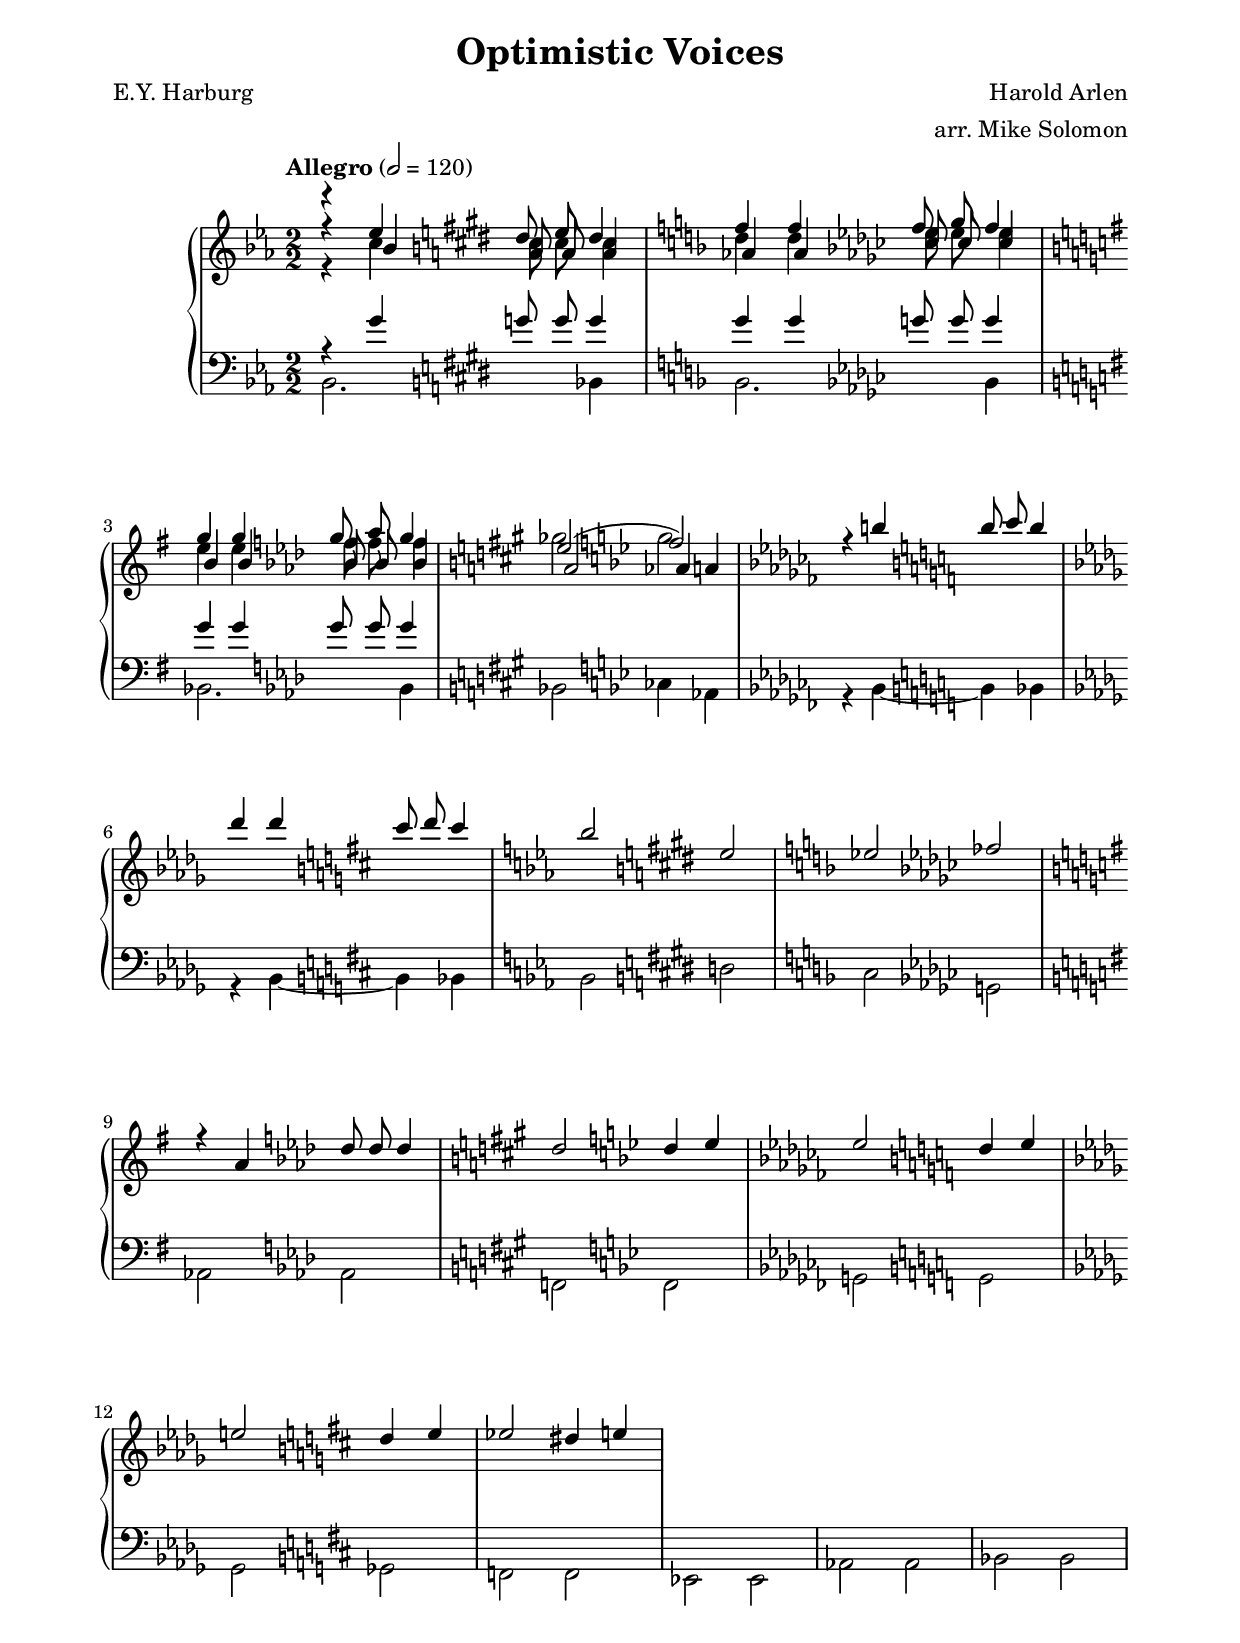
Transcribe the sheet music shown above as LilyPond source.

\version "2.17.0"
\include "defs-devel.ly"
\paper {
  footnote-separator-markup = \markup { \column { " "\override #`(span-factor . 1/5) { \draw-hline } }}
  footnote-padding = 5\mm
  top-system-spacing = #'((basic-distance . 1) (minimum-distance . 0) (padding . 1) (stretchability . 40))
  bottom-system-spacing = #'((basic-distance . 1) (minimum-distance . 0) (padding . 1) (stretchability . 50))
  ragged-right = ##f
  left-margin = 0.75\in
  right-margin = 0.75\in
  top-margin = 0.5\in
  bottom-margin = 0.6\in
  ragged-last-bottom = ##f
  %max-systems-per-page = #2
}

#(ly:set-option 'point-and-click #f)

MyRed = \Red
MyBlack = \Black
myred = \once \override NoteHead.color = #red
myblack = \revert NoteHead.color
%MyRed = \revert NoteHead.color
%MyBlack = \revert NoteHead.color
%myred = \revert NoteHead.color
%myblack = \revert NoteHead.color

agogic = #(make-articulation "downbow")

\header {
  title = "Optimistic Voices"
  %subtitle = \markup { for Ahti Sonninen }
  composer = "Harold Arlen"
  poet = "E.Y. Harburg"
  arranger = "arr. Mike Solomon"
}

nothing = {}

marks = {
  \time 2/2
  \tempo "Allegro" 2=120
  \key ees \major
  s2
  \key e \major
  s2
  \key f \major
  s2
  \key ges \major
  s2
  \key g \major
  s2
  \key aes \major
  s2
  \key a \major
  s2
  \key bes \major
  s2
  \key ces \major
  s2
  \key c \major
  s2
  \key des \major
  s2
  \key d \major
  s2
  \key ees \major
  s2
  \key e \major
  s2
  \key f \major
  s2
  \key ges \major
  s2
  \key g \major
  s2
  \key aes \major
  s2
  \key a \major
  s2
  \key bes \major
  s2
  \key ces \major
  s2
  \key c \major
  s2
  \key des \major
  s2
  \key d \major
  s2
}

prefatoryMatter = {
  #(set-accidental-style 'modern-cautionary)
}

soprano = \relative c'' { \autoBeamOff
  \prefatoryMatter
  r4 ees dis8 e dis4 |
  f f f8 ges f4 |
  g g g8 aes g4 |
  e2 ( f ) |
  r4 b b8 c b4 |
  des des cis8 d cis4 |
  %%%%%%
  bes2 e, |
  ees fes |
  r4 a,4 des8 des8 des4 |
  d2 d4 ees |
  ees2 d4 e |
  e2 d4 e |
  %%%
  ees2 dis4 e
  
}

sopranoWords = \lyricmode {
}

mezzo = \relative c'' { \autoBeamOff
  \prefatoryMatter
  r4 c cis8 cis cis4 |
  d d ees8 ees ees4 |
  e4 e f8 f f4 |
  ges2 g |
}

mezzoWords = \lyricmode {
}

alto = \relative c'' { \autoBeamOff
  \prefatoryMatter
  r4 bes a8 a a4 |
  aes aes ces8 ces ces4 |
  b b bes8 bes bes4 |
  a2 aes4 a
}

altoWords = \lyricmode {
}
%e b' d g
tenor = \relative c'' {
  \autoBeamOff
  \prefatoryMatter
  \clef "treble_8"
  r4 g4 g8 g g4 |
  g g g8 g g4 |
  g4 g g8 g g4 |  
}

tenorWords = \lyricmode {
}

bass = \relative c {
  \autoBeamOff
  \prefatoryMatter
  \clef bass
  bes2. bes4 |
  bes2. bes4 |
  bes2. bes4 |
  bes2 ces4 aes |
  r4 bes ~ bes bes |
  r4 bes ~ bes bes |
  bes2 d |
  c g |
  aes2 aes
  f f |
  g2 g |
  ges ges |
  f f |
  ees ees |
  aes aes |
  bes bes |
}

bassWords = \lyricmode {
}
%{
%%% SCORE
#(set-global-staff-size 16)

\score {
  \new ChoirStaff <<
    \new Staff \with { instrumentName = \bitchName %shortInstrumentName = #"M."
} <<
      \new Voice = "soprano" { << { \numericTimeSignature
        \soprano
      } {
        \marks
      } {
        \nothing
      }>> }
      \new Lyrics \lyricsto "soprano" {
        \sopranoWords
      }
    >>
    \new Staff \with { instrumentName = \dortyName %shortInstrumentName = #"E."
} <<
      \new Voice = "mezzo" { << { \numericTimeSignature
        \mezzo
      } {
        \marks
      } >> }
      \new Lyrics \lyricsto "mezzo" {
        \mezzoWords
      }
    >>
    \new Staff \with { instrumentName = \ttoName %shortInstrumentName = #"Mk."
} <<
      \new Voice = "alto" { << { \numericTimeSignature
        \alto
      } {
        \marks
      } >> }
      \new Lyrics \lyricsto "alto" {
        \altoWords
      }
    >>
    \new Staff \with { instrumentName = \fakbydName %shortInstrumentName = #"R."
} <<
      \new Voice = "tenor" { << { \numericTimeSignature
        \tenor
      } {
        \marks
      } >> }
      \new Lyrics \lyricsto "tenor" {
        \tenorWords
      }
    >>
    \new Staff \with { instrumentName = \wysrName %shortInstrumentName = #"P." %\markup { \concat { E \super u . } }
} <<
      \new Voice = "bass" { << { \numericTimeSignature
        \bass
      } {
        \marks
      } >> }
      \new Lyrics \lyricsto "bass" {
        \bassWords
      }
    >>
  >>
  \layout {
    \context {
      \Voice
      \override TextScript #'layer = #6
      \override NoteHead #'layer = #7
      \override Glissando #'breakable = ##t
      \override TupletNumber #'breakable = ##t
      \override TupletBracket #'breakable = ##t
      \override DynamicLineSpanner #'direction = #UP
      %\override Slur #'direction = #UP
      \remove "Forbid_line_break_engraver"
    }
    \context {
      \Staff
      %\consists "Metronome_mark_engraver"
      \override TimeSignature #'style = #'numbered
      \override StaffSymbol #'layer = #4
      \override TimeSignature #'layer = #3
      \override TimeSignature #'whiteout = ##t
    }
    \context {
      \Lyrics
      %\override LyricText #'whiteout = ##t
      \override LyricText #'layer = #6
    }
    \context {
      \Score
      %\remove "Metronome_mark_engraver"
      \override NonMusicalPaperColumn #'allow-loose-spacing = ##f
    }
  }
}

%}
%%% piano redux
#(set-global-staff-size 20)

\score {
  \new PianoStaff <<
    \new Staff <<
      \new Voice = "1" { \voiceOne << \soprano \marks >> }
      \new Voice = "2" { \voiceTwo \mezzo }
      \new Voice = "3" { \voiceThree \alto }
    >>
    \new Staff <<
      \new Voice = "4" { \voiceOne << \tenor \marks >> }
      \new Voice = "5" { \voiceTwo \bass }
    >>
  >>
  \layout {
    \context {
      \Voice
      \override TextScript #'layer = #6
      \override NoteHead #'layer = #7
      \override Glissando #'breakable = ##t
      \override TupletNumber #'breakable = ##t
      \override TupletBracket #'breakable = ##t
      \remove "Forbid_line_break_engraver"
    }
    \context {
      \Staff
      %\consists "Metronome_mark_engraver"
      \override TimeSignature #'style = #'numbered
      \override StaffSymbol #'layer = #4
      \override TimeSignature #'layer = #3
      \override TimeSignature #'whiteout = ##t
    }
    \context {
      \Lyrics
      %\override LyricText #'whiteout = ##t
      \override LyricText #'layer = #6
    }
    \context {
      \Score
      %\remove "Metronome_mark_engraver"
      \override NonMusicalPaperColumn #'allow-loose-spacing = ##f
    }
  }
}
%%% MIDI

\score {
  \new ChoirStaff <<
    \new Staff \with { instrumentName = \bitchName %shortInstrumentName = #"M."
} <<
      \new Voice = "soprano" { << { \numericTimeSignature
        \soprano
      } {
        \marks
      } >> }
      \new Lyrics \lyricsto "soprano" {
        \sopranoWords
      }
    >>
    \new Staff \with { instrumentName = \dortyName %shortInstrumentName = #"E."
} <<
      \new Voice = "mezzo" { \numericTimeSignature
        \mezzo
      }
      \new Lyrics \lyricsto "mezzo" {
        \mezzoWords
      }
    >>
    \new Staff \with { instrumentName = \ttoName %shortInstrumentName = #"Mk."
} <<
      \new Voice = "alto" { \numericTimeSignature
        \alto
      }
      \new Lyrics \lyricsto "alto" {
        \altoWords
      }
    >>
    \new Staff \with { instrumentName = \fakbydName %shortInstrumentName = #"R."
} <<
      \new Voice = "tenor" { \numericTimeSignature
        \tenor
      }
      \new Lyrics \lyricsto "tenor" {
        \tenorWords
      }
    >>
    \new Staff \with { instrumentName = \wysrName %shortInstrumentName = #"P." %\markup { \concat { E \super u . } }
} <<
      \new Voice = "bass" { \numericTimeSignature
        \bass
      }
      \new Lyrics \lyricsto "bass" {
        \bassWords
      }
    >>
  >>
  \midi {}
}
